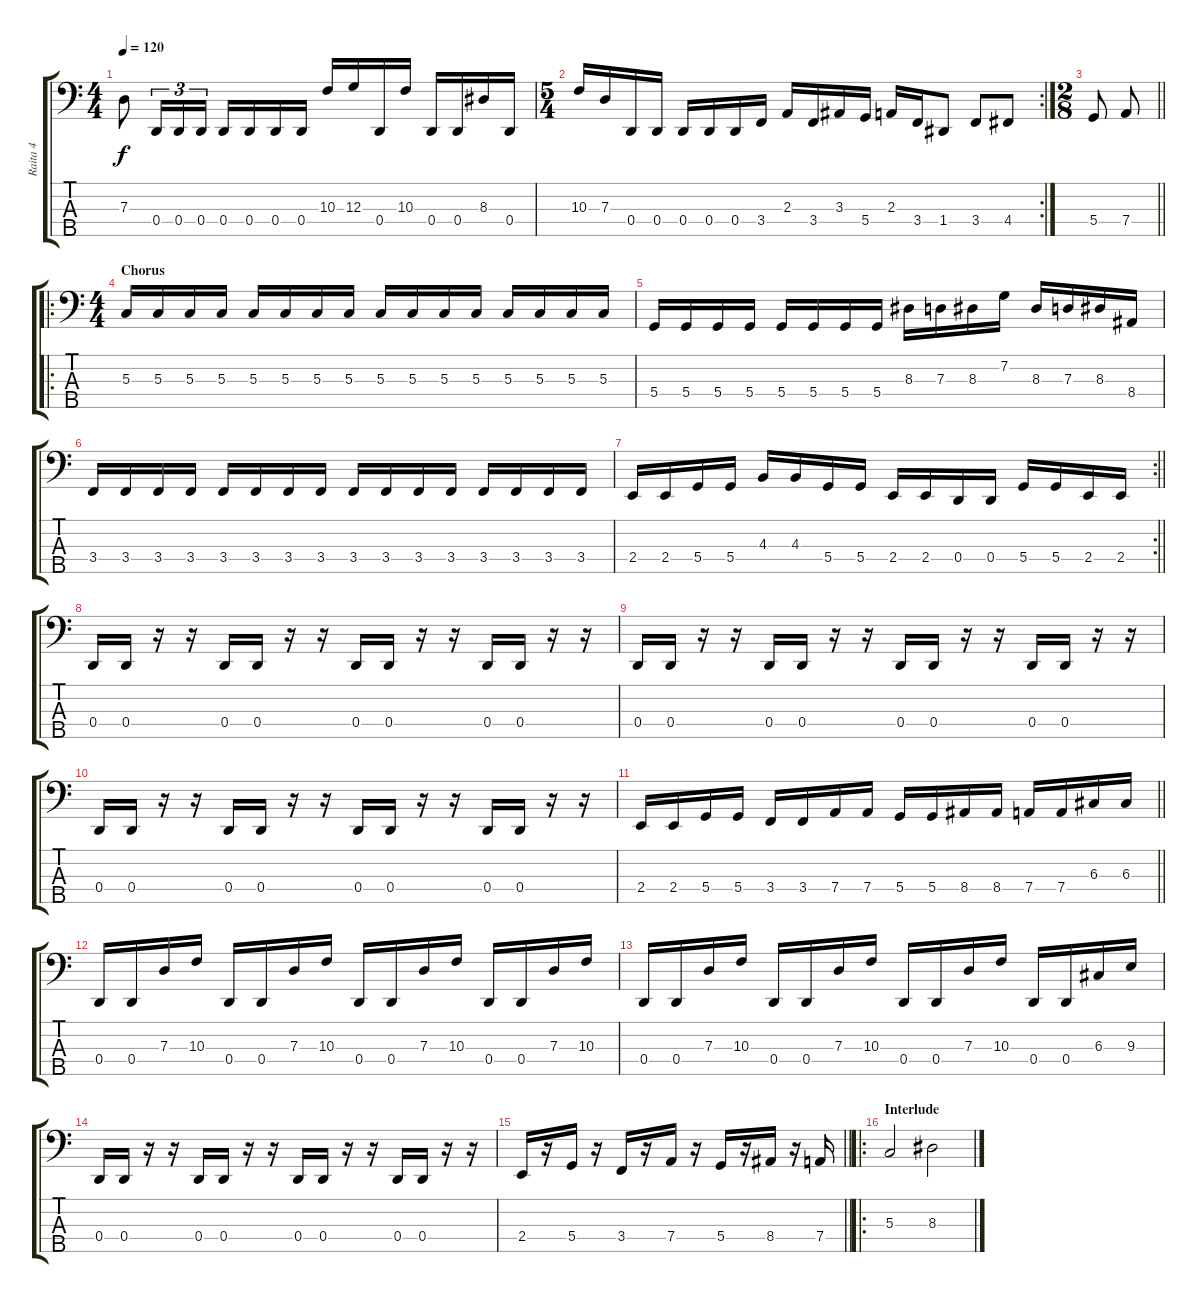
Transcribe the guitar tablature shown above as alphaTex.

\track ("Raita 4" "Raita 4") {instrument electricbassfinger}
\staff {score tabs}
\tuning (F2 C2 G1 D1 A0) {hide}
\ts (4 4)
\tempo 120
\clef f4
\ks c
7.3.8{dy f} 0.4.16{tu (3 2)} 0.4.16{tu (3 2)} 0.4.16{tu (3 2)} 0.4.16 0.4.16 0.4.16 0.4.16 10.3.16 12.3.16 0.4.16 10.3.16 0.4.16 0.4.16 8.3.16 0.4.16 |
\rc 2
\ts (5 4)
10.3.16 7.3.16 0.4.16 0.4.16 0.4.16 0.4.16 0.4.16 3.4.16 2.3.16 3.4.16 3.3.16 5.4.16 2.3.16 3.4.16 1.4.8 3.4.8 4.4.8 |
\ts (2 8)
\barLineRight lightlight
5.4.8 7.4.8 |
\ro
\ts (4 4)
\section ("" "Chorus")
5.3.16 5.3.16 5.3.16 5.3.16 5.3.16 5.3.16 5.3.16 5.3.16 5.3.16 5.3.16 5.3.16 5.3.16 5.3.16 5.3.16 5.3.16 5.3.16 |
5.4.16 5.4.16 5.4.16 5.4.16 5.4.16 5.4.16 5.4.16 5.4.16 8.3.16 7.3.16 8.3.16 7.2.16 8.3.16 7.3.16 8.3.16 8.4.16 |
3.4.16 3.4.16 3.4.16 3.4.16 3.4.16 3.4.16 3.4.16 3.4.16 3.4.16 3.4.16 3.4.16 3.4.16 3.4.16 3.4.16 3.4.16 3.4.16 |
\rc 2
\barLineRight lightlight
2.4.16 2.4.16 5.4.16 5.4.16 4.3.16 4.3.16 5.4.16 5.4.16 2.4.16 2.4.16 0.4.16 0.4.16 5.4.16 5.4.16 2.4.16 2.4.16 |
0.4.16 0.4.16 r.16 r.16 0.4.16 0.4.16 r.16 r.16 0.4.16 0.4.16 r.16 r.16 0.4.16 0.4.16 r.16 r.16 |
0.4.16 0.4.16 r.16 r.16 0.4.16 0.4.16 r.16 r.16 0.4.16 0.4.16 r.16 r.16 0.4.16 0.4.16 r.16 r.16 |
0.4.16 0.4.16 r.16 r.16 0.4.16 0.4.16 r.16 r.16 0.4.16 0.4.16 r.16 r.16 0.4.16 0.4.16 r.16 r.16 |
\barLineRight lightlight
2.4.16 2.4.16 5.4.16 5.4.16 3.4.16 3.4.16 7.4.16 7.4.16 5.4.16 5.4.16 8.4.16 8.4.16 7.4.16 7.4.16 6.3.16 6.3.16 |
0.4.16 0.4.16 7.3.16 10.3.16 0.4.16 0.4.16 7.3.16 10.3.16 0.4.16 0.4.16 7.3.16 10.3.16 0.4.16 0.4.16 7.3.16 10.3.16 |
0.4.16 0.4.16 7.3.16 10.3.16 0.4.16 0.4.16 7.3.16 10.3.16 0.4.16 0.4.16 7.3.16 10.3.16 0.4.16 0.4.16 6.3.16 9.3.16 |
0.4.16 0.4.16 r.16 r.16 0.4.16 0.4.16 r.16 r.16 0.4.16 0.4.16 r.16 r.16 0.4.16 0.4.16 r.16 r.16 |
\barLineRight lightlight
2.4.16 r.16 5.4.16 r.16 3.4.16 r.16 7.4.16 r.16 5.4.16 r.16 8.4.16 r.16 7.4.16 |
\ro
\section ("" "Interlude")
5.3.2 8.3.2
